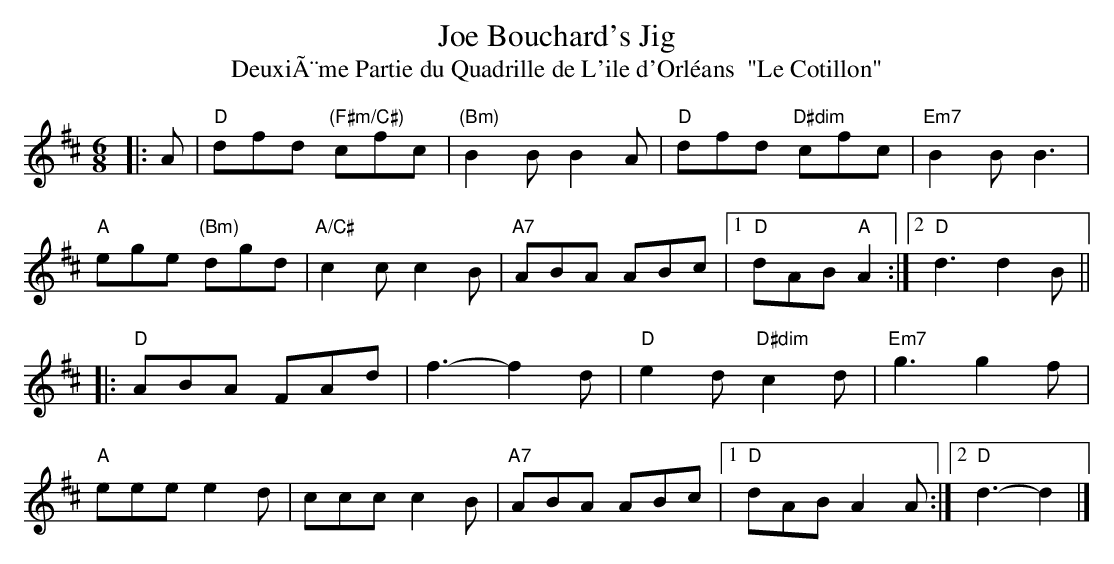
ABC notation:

X:1
T:Joe Bouchard's Jig
T:DeuxiÃ¨me Partie du Quadrille de L'ile d'Orl\'eans  "Le Cotillon"
M:6/8
K:D
|:A| "D"dfd "(F#m/C#)"cfc |"(Bm)" B2B B2 A | "D"dfd "D#dim"cfc | "Em7" B2 B B3 |
"A" ege "(Bm)"dgd | "A/C#"c2c c2B | "A7"ABA ABc |1 "D"dAB "A"A2 :|2"D"d3 d2 B||
|:"D"ABA FAd | f3-f2 d|"D"e2d "D#dim" c2d | "Em7"g3 g2 f |
 "A"eee e2 d | ccc c2 B | "A7"ABA ABc |1"D"dAB A2 A :|2"D"d3-d2|]
